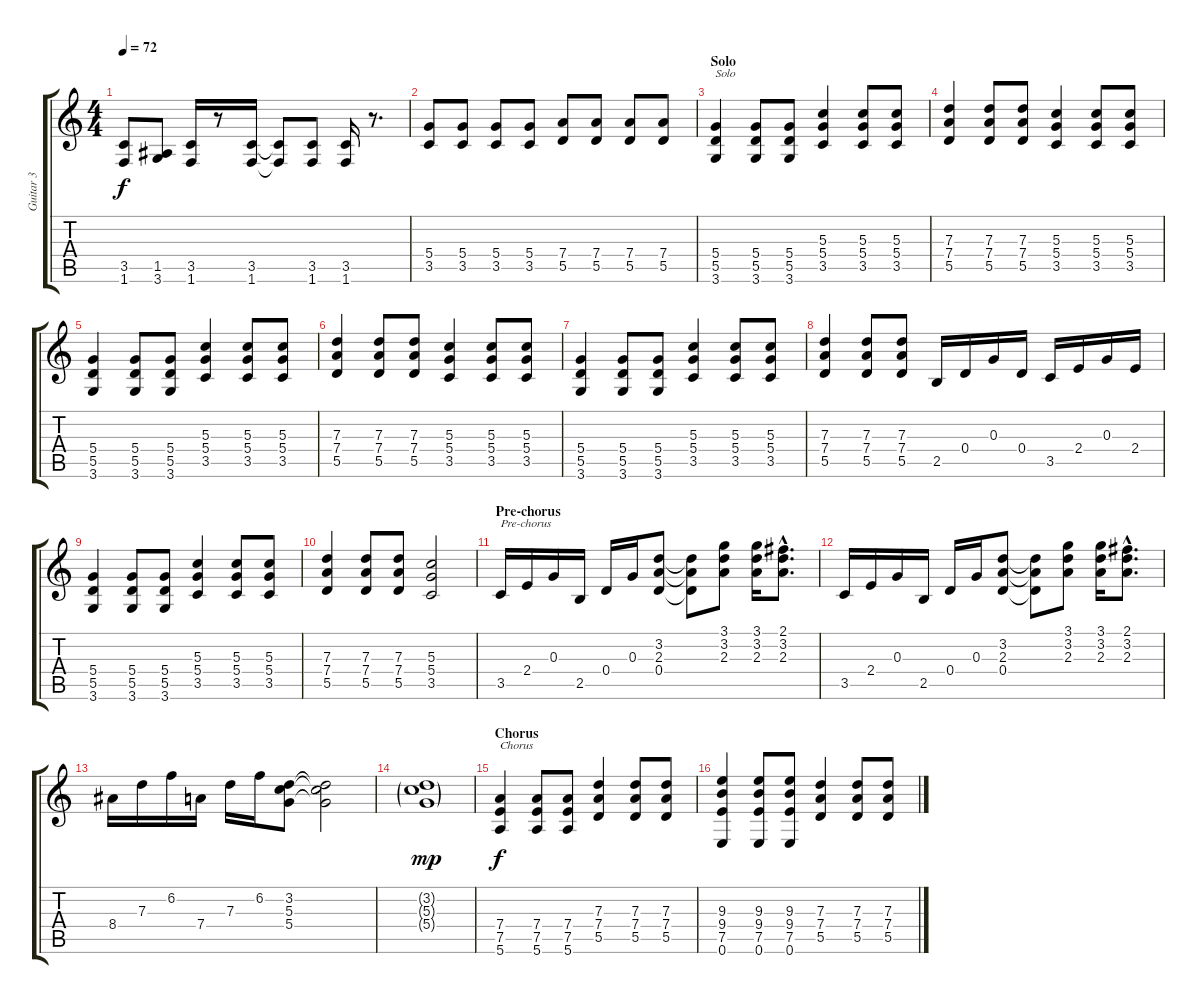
\track ("Guitar 3" "Guitar 3") {instrument electricguitarclean}
\staff {score tabs}
\tuning (E4 B3 G3 D3 A2 E2) {hide}
\ts (4 4)
\tempo 72
\clef g2
\ks c
(3.5{t} 1.6{t}).8{dy f} (1.5 3.6).8 (3.5 1.6).16 r.8 (3.5 1.6).16 (3.5{t} 1.6{t}).8 (3.5 1.6).8 (3.5 1.6).16 r.8{d} |
(5.4 3.5).8 (5.4 3.5).8 (5.4 3.5).8 (5.4 3.5).8 (7.4 5.5).8 (7.4 5.5).8 (7.4 5.5).8 (7.4 5.5).8 |
\section ("" "Solo")
(5.4 5.5 3.6).4{txt "Solo"} (5.4 5.5 3.6).8 (5.4 5.5 3.6).8 (5.3 5.4 3.5).4 (5.3 5.4 3.5).8 (5.3 5.4 3.5).8 |
(7.3 7.4 5.5).4 (7.3 7.4 5.5).8 (7.3 7.4 5.5).8 (5.3 5.4 3.5).4 (5.3 5.4 3.5).8 (5.3 5.4 3.5).8 |
(5.4 5.5 3.6).4 (5.4 5.5 3.6).8 (5.4 5.5 3.6).8 (5.3 5.4 3.5).4 (5.3 5.4 3.5).8 (5.3 5.4 3.5).8 |
(7.3 7.4 5.5).4 (7.3 7.4 5.5).8 (7.3 7.4 5.5).8 (5.3 5.4 3.5).4 (5.3 5.4 3.5).8 (5.3 5.4 3.5).8 |
(5.4 5.5 3.6).4 (5.4 5.5 3.6).8 (5.4 5.5 3.6).8 (5.3 5.4 3.5).4 (5.3 5.4 3.5).8 (5.3 5.4 3.5).8 |
(7.3 7.4 5.5).4 (7.3 7.4 5.5).8 (7.3 7.4 5.5).8 2.5.16 0.4.16 0.3.16 0.4.16 3.5.16 2.4.16 0.3.16 2.4.16 |
(5.4 5.5 3.6).4 (5.4 5.5 3.6).8 (5.4 5.5 3.6).8 (5.3 5.4 3.5).4 (5.3 5.4 3.5).8 (5.3 5.4 3.5).8 |
(7.3 7.4 5.5).4 (7.3 7.4 5.5).8 (7.3 7.4 5.5).8 (5.3 5.4 3.5).2 |
\section ("" "Pre-chorus")
3.5.16{txt "Pre-chorus"} 2.4.16 0.3.16 2.5.16 0.4.16 0.3.16 (3.2 2.3 0.4).8 (3.2{t} 2.3{t} 0.4{t}).8 (3.1 3.2 2.3).8 (3.1 3.2 2.3).16 (2.1{hac} 3.2{hac} 2.3{hac}).8{d} |
3.5.16 2.4.16 0.3.16 2.5.16 0.4.16 0.3.16 (3.2 2.3 0.4).8 (3.2{t} 2.3{t} 0.4{t}).8 (3.1 3.2 2.3).8 (3.1 3.2 2.3).16 (2.1{hac} 3.2{hac} 2.3{hac}).8{d} |
8.4.16 7.3.16 6.2.16 7.4.16 7.3.16 6.2.16 (3.2 5.3 5.4).8 (3.2{t} 5.3{t} 5.4{t}).2 |
(3.2{g} 5.3{g} 5.4{g}).1{dy mp} |
\section ("" "Chorus")
(7.4 7.5 5.6).4{txt "Chorus" dy f} (7.4 7.5 5.6).8 (7.4 7.5 5.6).8 (7.3 7.4 5.5).4 (7.3 7.4 5.5).8 (7.3 7.4 5.5).8 |
(9.3 9.4 7.5 0.6).4 (9.3 9.4 7.5 0.6).8 (9.3 9.4 7.5 0.6).8 (7.3 7.4 5.5).4 (7.3 7.4 5.5).8 (7.3 7.4 5.5).8
